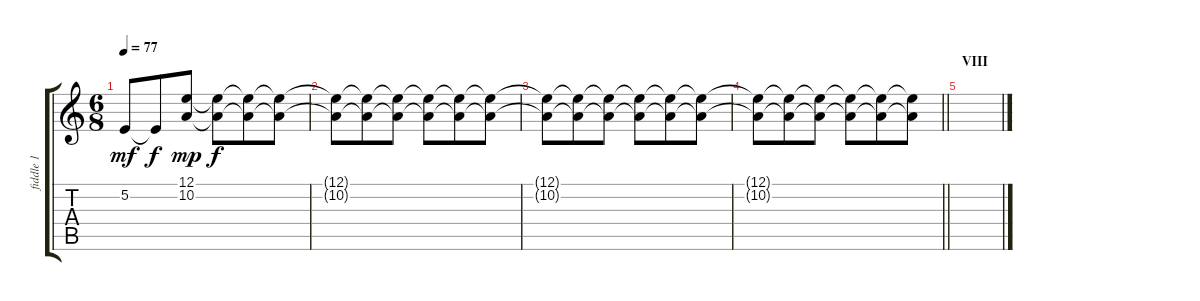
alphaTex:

\track ("fiddle 1" "fiddle 1") {instrument pad6metallic}
\staff {score tabs}
\tuning (E4 B3 G3 D3 A2 E2) {hide}
\ts (6 8)
\tempo 77
\clef g2
\ks c
5.2.8{dy mf} 5.2{t}.8{dy f} (12.1 10.2).8{dy mp} (12.1{t} 10.2{t}).8{dy f} (12.1{t} 10.2{t}).8 (12.1{t} 10.2{t}).8 |
(12.1{t} 10.2{t}).8 (12.1{t} 10.2{t}).8 (12.1{t} 10.2{t}).8 (12.1{t} 10.2{t}).8 (12.1{t} 10.2{t}).8 (12.1{t} 10.2{t}).8 |
(12.1{t} 10.2{t}).8 (12.1{t} 10.2{t}).8 (12.1{t} 10.2{t}).8 (12.1{t} 10.2{t}).8 (12.1{t} 10.2{t}).8 (12.1{t} 10.2{t}).8 |
\barLineRight lightlight
(12.1{t} 10.2{t}).8 (12.1{t} 10.2{t}).8 (12.1{t} 10.2{t}).8 (12.1{t} 10.2{t}).8 (12.1{t} 10.2{t}).8{volume 0} (12.1{t} 10.2{t}).8 |
\section ("" "VIII")
